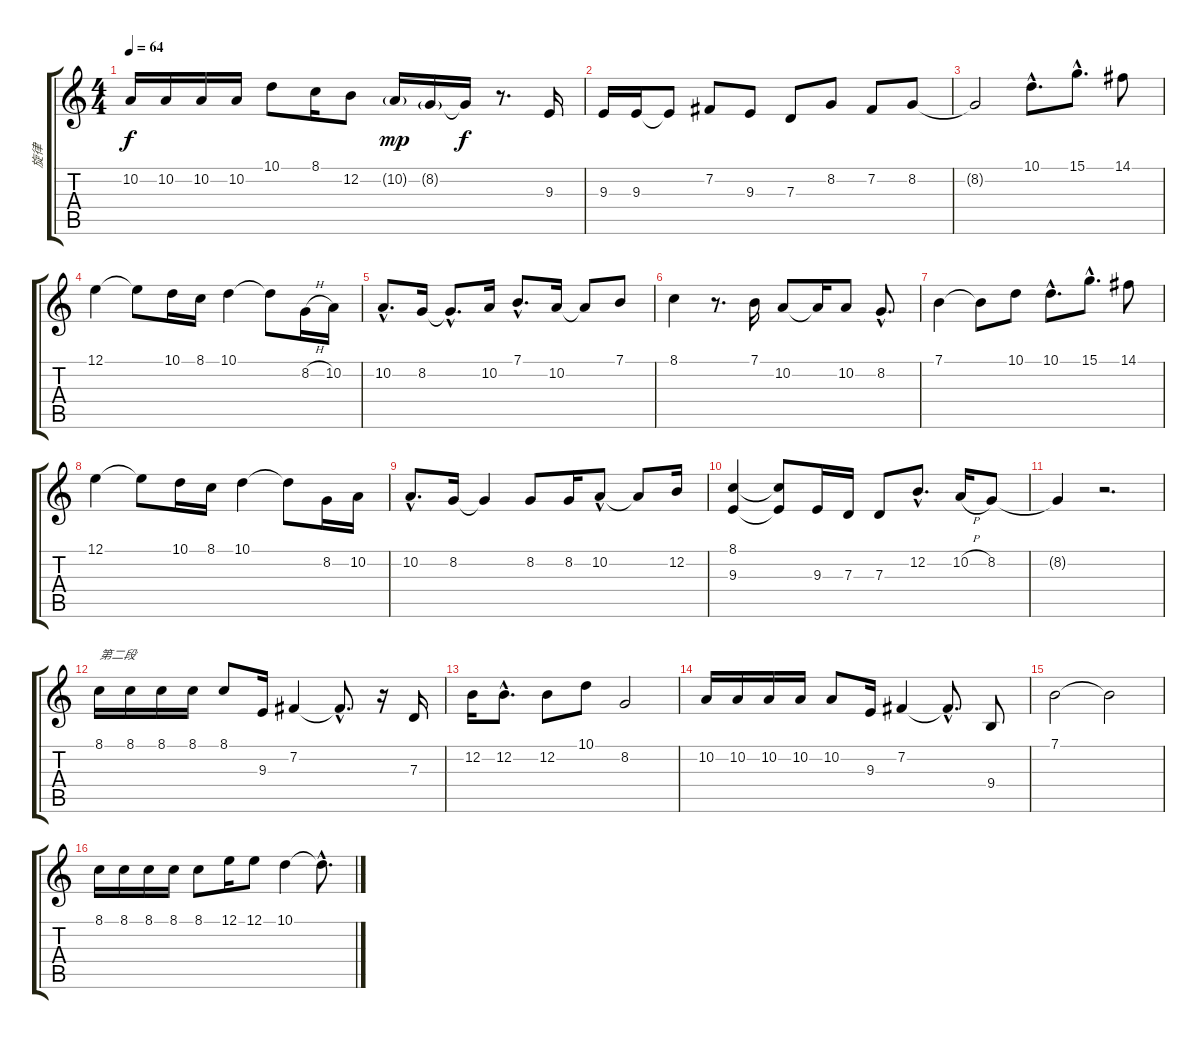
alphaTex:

\track ("旋律" "旋律") {instrument honkytonkpiano}
\staff {score tabs}
\tuning (E4 B3 G3 D3 A2 E2) {hide}
\ts (4 4)
\tempo 64
\clef g2
\ks c
10.2.16{dy f} 10.2.16 10.2.16 10.2.16 10.1.8 8.1.16 12.2.8 10.2{g}.16{dy mp} 8.2{g}.16 8.2{t}.16{dy f} r.8{d} 9.3.16 |
9.3.16 9.3.16 9.3{t}.8 7.2.8 9.3.8 7.3.8 8.2.8 7.2.8 8.2.8 |
8.2{t}.2 10.1{hac}.8{d} 15.1{hac}.8{d} 14.1.8 |
12.1.4 12.1{t}.8 10.1.16 8.1.16 10.1.4 10.1{t}.8 8.2{h}.16 10.2.16 |
10.2{hac}.8{d} 8.2.16 8.2{hac t}.8{d} 10.2.16 7.1{hac}.8{d} 10.2.16 10.2{t}.8 7.1.8 |
8.1.4 r.8{d} 7.1.16 10.2.8 10.2{t}.16 10.2.8 8.2{hac}.8{d} |
7.1.4 7.1{t}.8 10.1.8 10.1{hac}.8{d} 15.1{hac}.8{d} 14.1.8 |
12.1.4 12.1{t}.8 10.1.16 8.1.16 10.1.4 10.1{t}.8 8.2.16 10.2.16 |
10.2{hac}.8{d} 8.2.16 8.2{t}.4 8.2.8 8.2.16 10.2{hac}.8 10.2{t}.8 12.2.16 |
(8.1 9.3).4 (8.1{t} 9.3{t}).8 9.3.16 7.3.16 7.3.8 12.2{hac}.8{d} 10.2{h}.16 8.2.8 |
8.2{t}.4 r.2{d} |
8.1.16{txt "第二段"} 8.1.16 8.1.16 8.1.16 8.1.8 9.3.16 7.2.4 7.2{hac t}.8{d} r.16 7.3.16 |
12.2.16 12.2{hac}.8{d} 12.2.8 10.1.8 8.2.2 |
10.2.16 10.2.16 10.2.16 10.2.16 10.2.8 9.3.16 7.2.4 7.2{hac t}.8{d} 9.4.8 |
7.1.2 7.1{t}.2 |
8.1.16 8.1.16 8.1.16 8.1.16 8.1.8 12.1.16 12.1.8 10.1.4 10.1{hac t}.8{d}
